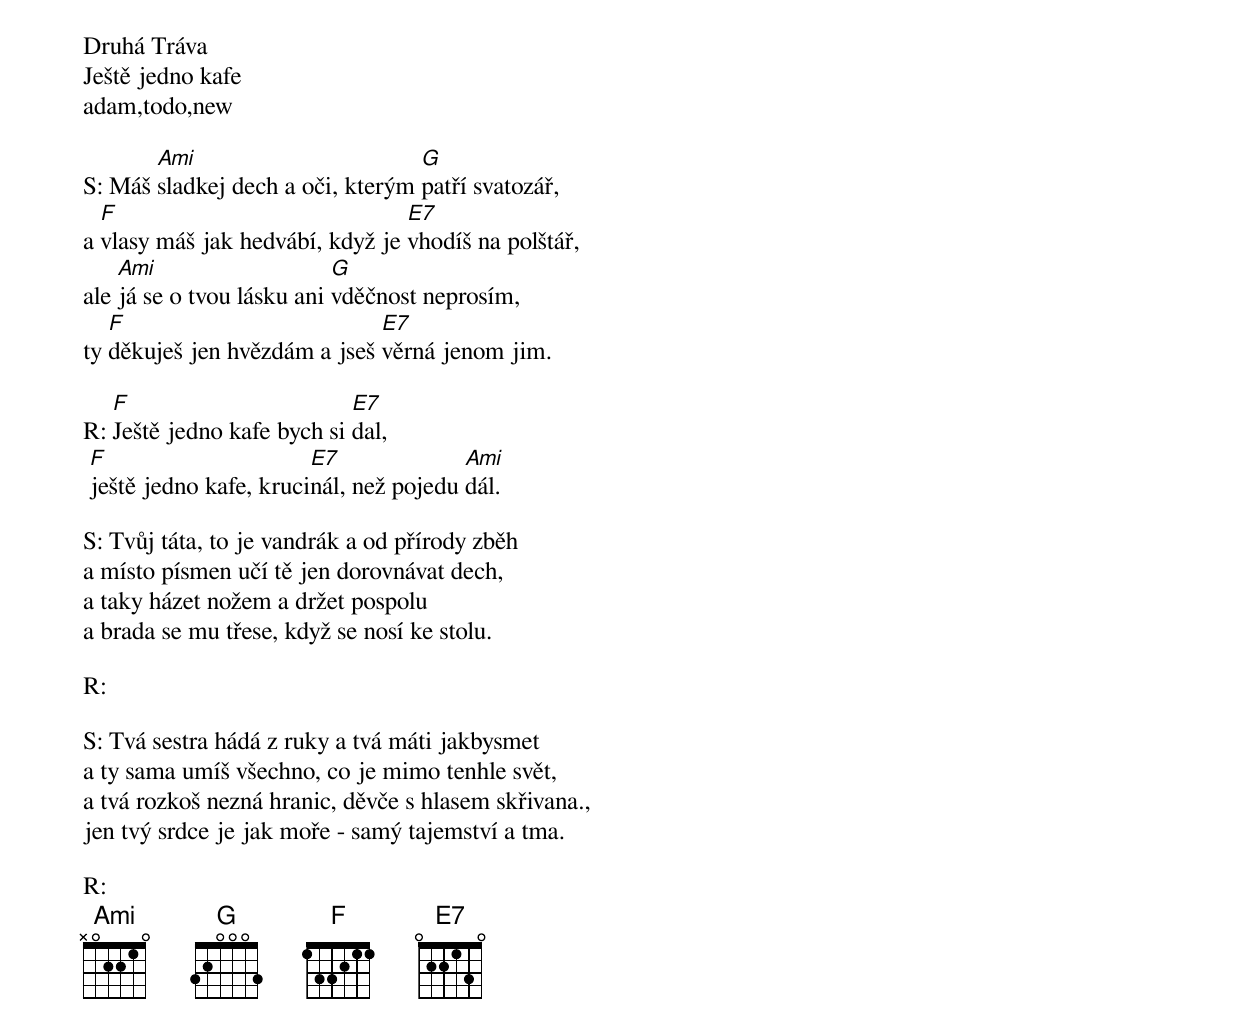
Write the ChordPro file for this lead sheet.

Druhá Tráva
Ještě jedno kafe
adam,todo,new

S: Máš [Ami]sladkej dech a oči, kterým [G]patří svatozář,
a [F]vlasy máš jak hedvábí, když je [E7]vhodíš na polštář,
ale [Ami]já se o tvou lásku ani [G]vděčnost neprosím,
ty [F]děkuješ jen hvězdám a jseš [E7]věrná jenom jim.

R: [F]Ještě jedno kafe bych si [E7]dal,
 [F]ještě jedno kafe, kruci[E7]nál, než pojedu [Ami]dál.

S: Tvůj táta, to je vandrák a od přírody zběh
a místo písmen učí tě jen dorovnávat dech,
a taky házet nožem a držet pospolu
a brada se mu třese, když se nosí ke stolu.

R:

S: Tvá sestra hádá z ruky a tvá máti jakbysmet
a ty sama umíš všechno, co je mimo tenhle svět,
a tvá rozkoš nezná hranic, děvče s hlasem skřivana.,
jen tvý srdce je jak moře - samý tajemství a tma.

R:
